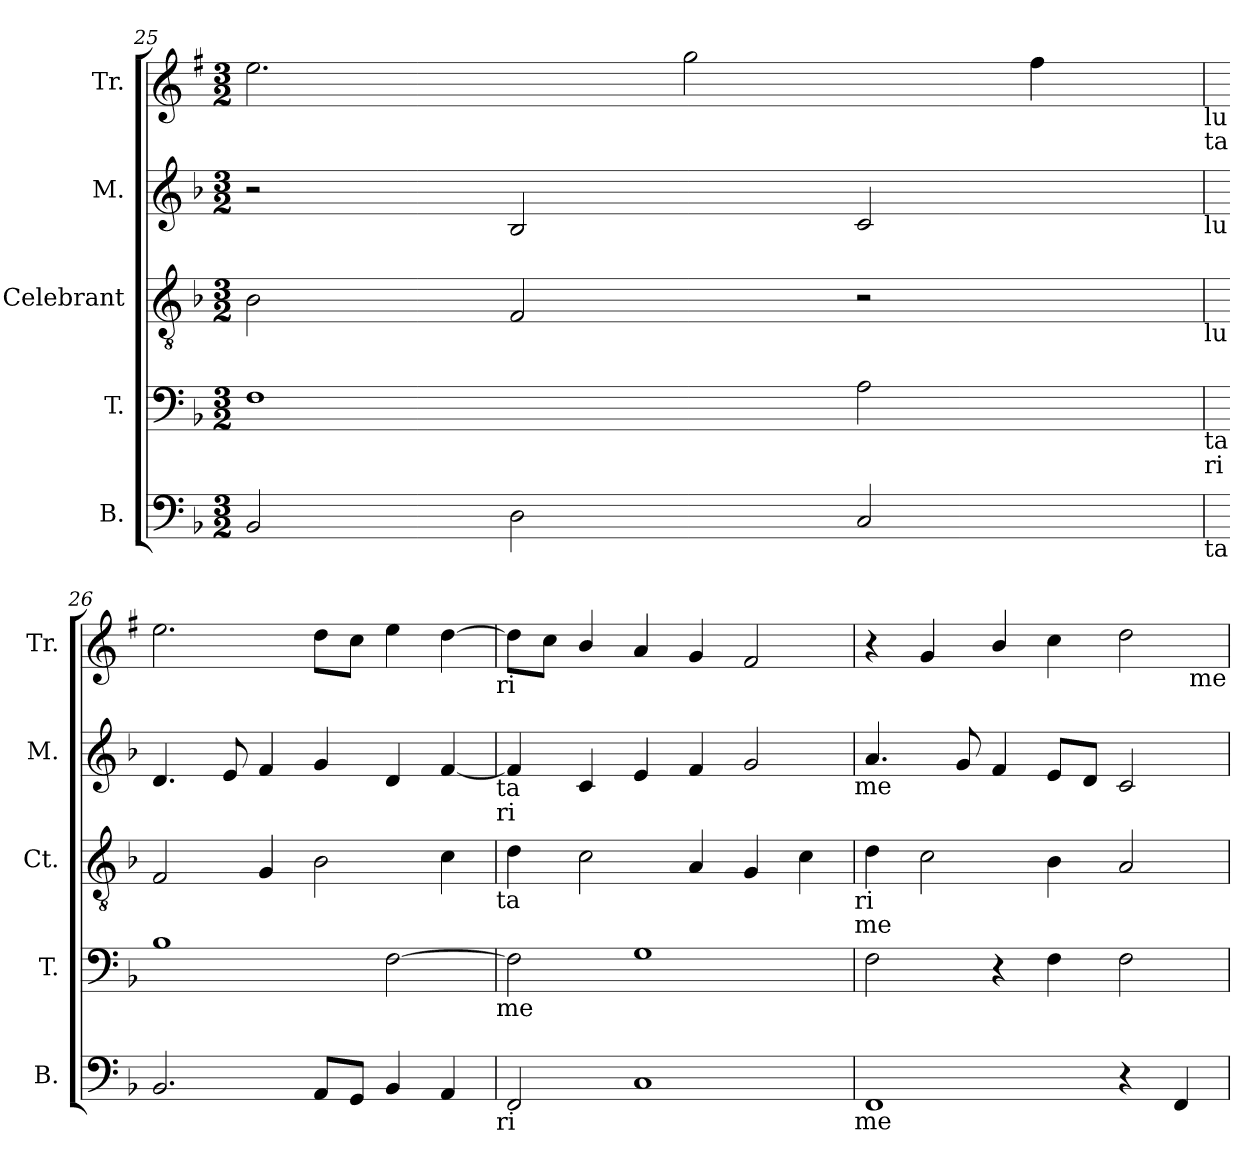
**kern	**kern	**kern	**kern	**kern
*part5	*part4	*part3	*part2	*part1
*staff5	*staff4	*staff3	*staff2	*staff1
*I"B.	*I"T.	*I"Celebrant	*I"M.	*I"Tr.
*I'B.	*I'T.	*I'Ct.	*I'M.	*I'Tr.
!!LO:LB:g=z
*clefF4	*clefF4	*clefGv2	*clefG2	*clefG2
*	*	*	*	*ITrd1c2
*k[b-]	*k[b-]	*k[b-]	*k[b-]	*k[b-]
*F:	*F:	*F:	*F:	*F:
*M3/2	*M3/2	*M3/2	*M3/2	*M3/2
=25	=25	=25	=25	=25
2BB-/	1F	2B-\	2r	2.dd\
2D\	.	2F/	2B-/	.
.	.	.	.	2ff\
2C/	2A\	2r	2c/	.
.	.	.	.	4ee\
!	!	!	!	!LO:TX:b:t=lu
!	!	!	!	!LO:TX:b:t=ta
!	!	!	!LO:TX:b:t=lu	!
!	!	!LO:TX:b:t=lu	!	!
!	!LO:TX:b:t=ta	!	!	!
!	!LO:TX:b:t=ri	!	!	!
!LO:TX:b:t=ta	!	!	!	!
=26	=26	=26	=26	=26
2.BB-/	1B-	2F/	4.d/	2.dd\
.	.	.	8e/	.
.	.	4G/	4f/	.
8AA/L	.	2B-\	4g/	8cc\L
8GG/J	.	.	.	8b-\J
4BB-/	[>2F\	.	4d/	4dd\
4AA/	.	4c\	[<4f/	[>4cc\
!	!	!	!	!LO:TX:b:t=ri
!	!	!	!LO:TX:b:t=ta	!
!	!	!	!LO:TX:b:t=ri	!
!	!	!LO:TX:b:t=ta	!	!
!	!LO:TX:b:t=me	!	!	!
!LO:TX:b:t=ri	!	!	!	!
=27	=27	=27	=27	=27
2FF/	2F\]	4d\	4f/]	8cc\L]
.	.	.	.	8b-\J
.	.	2c\	4c/	4a/
1C	1G	.	4e/	4g/
.	.	4A/	4f/	4f/
.	.	4G/	2g/	2e/
.	.	4c\	.	.
!	!	!	!LO:TX:b:t=me	!
!	!	!LO:TX:b:t=ri	!	!
!	!	!LO:TX:b:t=me	!	!
!LO:TX:b:t=me	!	!	!	!
=28	=28	=28	=28	=28
1FF	2F\	4d\	4.a/	4r
.	.	2c\	.	4f/
.	.	.	8g/	.
.	4r	.	4f/	4a/
.	4F\	4B-\	8e/L	4b-\
.	.	.	8d/J	.
4r	2F\	2A/	2c/	2cc\
4FF/	.	.	.	.
!	!	!	!	!LO:TX:b:t=me
=	=	=	=	=
*-	*-	*-	*-	*-
